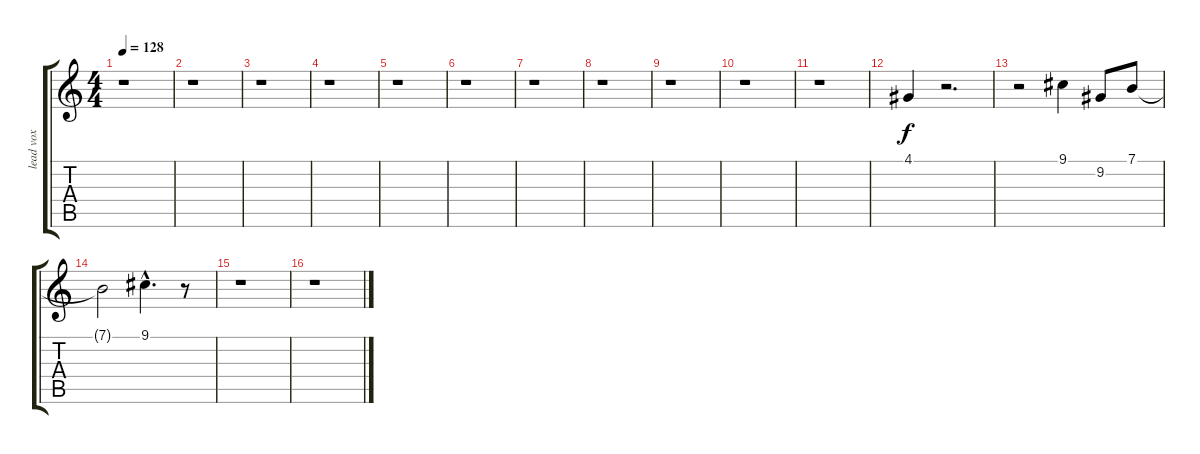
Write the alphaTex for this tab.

\track ("lead vox" "lead vox") {instrument altosax}
\staff {score tabs}
\tuning (E4 B3 G3 D3 A2 E2) {hide}
\ts (4 4)
\tempo 128
\clef g2
\ks c
r.1{dy f} |
r.1 |
r.1 |
r.1 |
r.1 |
r.1 |
r.1 |
r.1 |
r.1 |
r.1 |
r.1 |
4.1.4 r.2{d} |
r.2 9.1.4 9.2.8 7.1.8 |
7.1{t}.2 9.1{hac}.4{d} r.8 |
r.1 |
r.1
